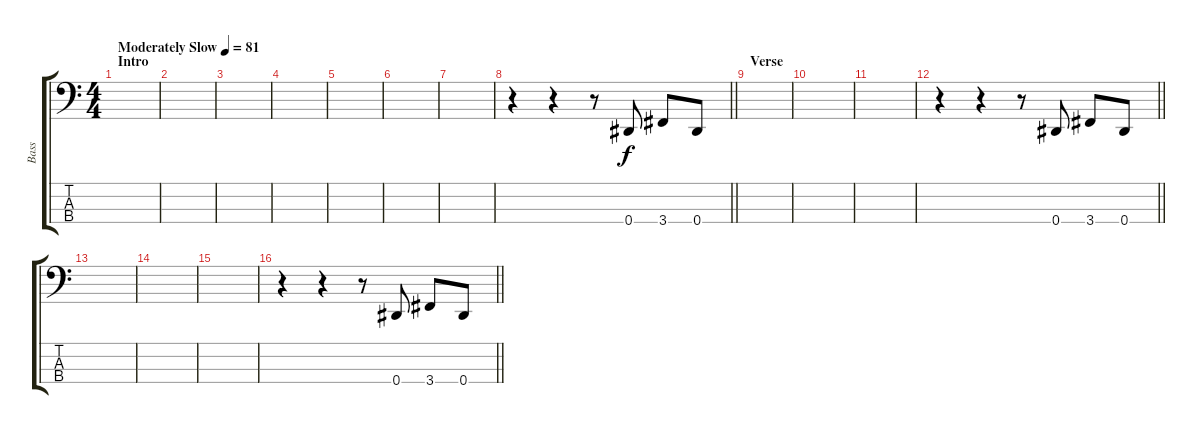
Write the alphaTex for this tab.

\track ("Bass" "Bass") {instrument electricbassfinger}
\staff {score tabs}
\tuning (Gb2 Db2 Ab1 Eb1) {hide}
\ts (4 4)
\section ("" "Intro")
\tempo (81 "Moderately Slow")
\clef f4
\ks c
|
|
|
|
|
|
|
\barLineRight lightlight
r.4 r.4 r.8 0.4.8 3.4.8 0.4.8 |
\section ("" "Verse")
|
|
|
\barLineRight lightlight
r.4 r.4 r.8 0.4.8 3.4.8 0.4.8 |
|
|
|
\barLineRight lightlight
r.4 r.4 r.8 0.4.8 3.4.8 0.4.8
